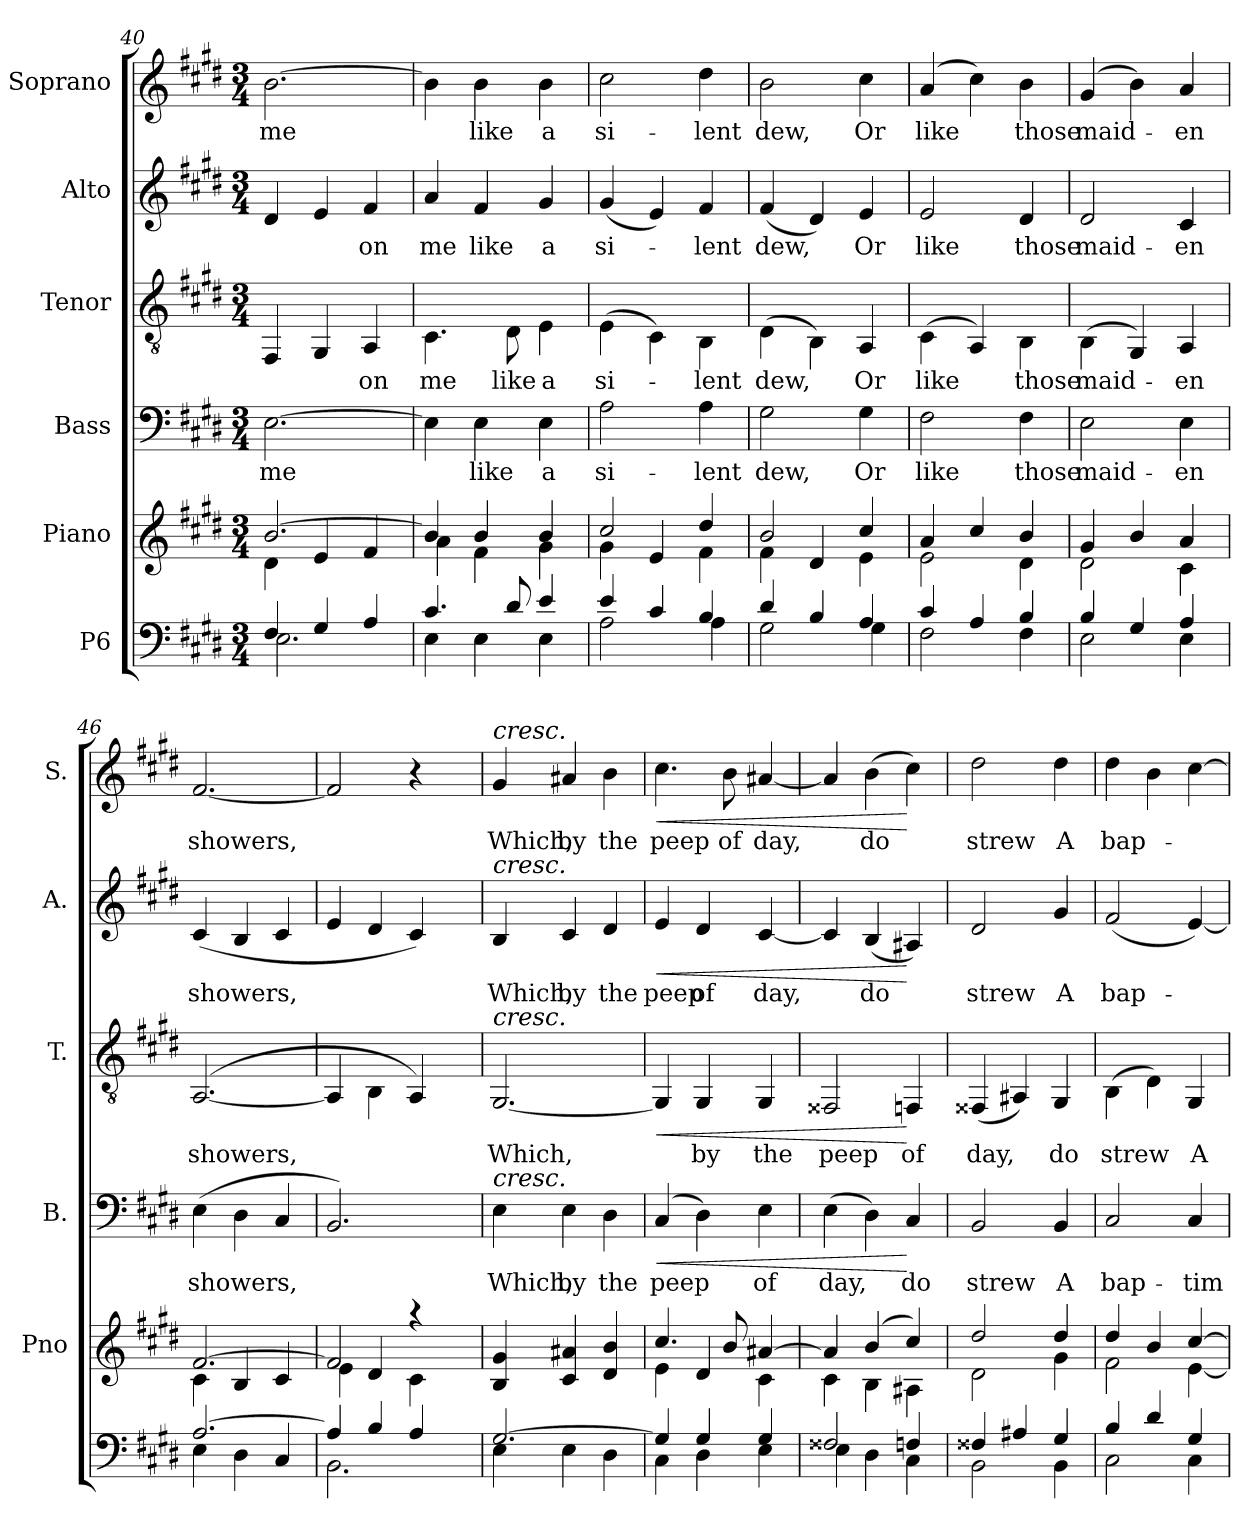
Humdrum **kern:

**kern	**kern	**kern	**text	**dynam	**kern	**text	**dynam	**kern	**text	**dynam	**kern	**text	**dynam
*part6	*part5	*part4	*part4	*part4	*part3	*part3	*part3	*part2	*part2	*part2	*part1	*part1	*part1
*staff6	*staff5	*staff4	*staff4	*staff4	*staff3	*staff3	*staff3	*staff2	*staff2	*staff2	*staff1	*staff1	*staff1
*I"P6	*I"Piano	*I"Bass	*	*	*I"Tenor	*	*	*I"Alto	*	*	*I"Soprano	*	*
*	*I'Pno	*I'B.	*	*	*I'T.	*	*	*I'A.	*	*	*I'S.	*	*
!!LO:PB:g=z
*clefF4	*clefG2	*clefF4	*	*	*clefGv2	*	*	*clefG2	*	*	*clefG2	*	*
*k[f#c#g#d#]	*k[f#c#g#d#]	*k[f#c#g#d#]	*	*	*k[f#c#g#d#]	*	*	*k[f#c#g#d#]	*	*	*k[f#c#g#d#]	*	*
*E:	*E:	*E:	*	*	*E:	*	*	*E:	*	*	*E:	*	*
*M3/4	*M3/4	*M3/4	*	*	*M3/4	*	*	*M3/4	*	*	*M3/4	*	*
=40	=40	=40	=40	=40	=40	=40	=40	=40	=40	=40	=40	=40	=40
*^	*^	*	*	*	*	*	*	*	*	*	*	*	*
!	!	!	!	!	!LO:LY:b	!	!	!	!	!	!	!	!	!LO:LY:b	!
4F#/	2.E\	[>2.b/	4d#\	[>2.E\	me	.	4FF#/	.	.	4d#/	.	.	[>2.b\	me	.
4G#/	.	.	4e/	.	.	.	4GG#/	.	.	4e/	.	.	.	.	.
!	!	!	!	!	!	!	!	!LO:LY:b	!	!	!LO:LY:b	!	!	!	!
4A/	.	.	4f#/	.	.	.	4AA/	on	.	4f#/	on	.	.	.	.
=41	=41	=41	=41	=41	=41	=41	=41	=41	=41	=41	=41	=41	=41	=41	=41
!	!	!	!	!	!	!	!	!LO:LY:b	!	!	!LO:LY:b	!	!	!	!
4.c#/	4E\	4b/]	4a\	4E\]	.	.	4.C#\	me	.	4a/	me	.	4b\]	.	.
!	!	!	!	!	!LO:LY:b	!	!	!	!	!	!LO:LY:b	!	!	!LO:LY:b	!
.	4E\	4b/	4f#\	4E\	like	.	.	.	.	4f#/	like	.	4b\	like	.
!	!	!	!	!	!	!	!	!LO:LY:b	!	!	!	!	!	!	!
8d#/	.	.	.	.	.	.	8D#\	like	.	.	.	.	.	.	.
!	!	!	!	!	!LO:LY:b	!	!	!LO:LY:b	!	!	!LO:LY:b	!	!	!LO:LY:b	!
4e/	4E\	4b/	4g#\	4E\	a	.	4E\	a	.	4g#/	a	.	4b\	a	.
=42	=42	=42	=42	=42	=42	=42	=42	=42	=42	=42	=42	=42	=42	=42	=42
!	!	!	!	!	!LO:LY:b	!	!	!LO:LY:b	!	!	!LO:LY:b	!	!	!LO:LY:b	!
4e/	2A\	2cc#/	4g#\	2A\	si-	.	(>4E\	si-	.	(<4g#/	si-	.	2cc#\	si-	.
4c#/	.	.	4e/	.	.	.	4C#\)	.	.	4e/)	.	.	.	.	.
!	!	!	!	!	!LO:LY:b	!	!	!LO:LY:b	!	!	!LO:LY:b	!	!	!LO:LY:b	!
4B/	4A\	4dd#/	4f#\	4A\	-lent	.	4BB\	-lent	.	4f#/	-lent	.	4dd#\	-lent	.
=43	=43	=43	=43	=43	=43	=43	=43	=43	=43	=43	=43	=43	=43	=43	=43
!	!	!	!	!	!LO:LY:b	!	!	!LO:LY:b	!	!	!LO:LY:b	!	!	!LO:LY:b	!
4d#/	2G#\	2b/	4f#\	2G#\	dew,	.	(>4D#\	dew,	.	(<4f#/	dew,	.	2b\	dew,	.
4B/	.	.	4d#/	.	.	.	4BB\)	.	.	4d#/)	.	.	.	.	.
!	!	!	!	!	!LO:LY:b	!	!	!LO:LY:b	!	!	!LO:LY:b	!	!	!LO:LY:b	!
4A/	4G#\	4cc#/	4e\	4G#\	Or	.	4AA/	Or	.	4e/	Or	.	4cc#\	Or	.
!!LO:LB:g=z
=44	=44	=44	=44	=44	=44	=44	=44	=44	=44	=44	=44	=44	=44	=44	=44
!	!	!	!	!	!LO:LY:b	!	!	!LO:LY:b	!	!	!LO:LY:b	!	!	!LO:LY:b	!
4c#/	2F#\	4a/	2e\	2F#\	like	.	(>4C#\	like	.	2e/	like	.	(<4a/	like	.
4A/	.	4cc#/	.	.	.	.	4AA/)	.	.	.	.	.	4cc#\)	.	.
!	!	!	!	!	!LO:LY:b	!	!	!LO:LY:b	!	!	!LO:LY:b	!	!	!LO:LY:b	!
4B/	4F#\	4b/	4d#\	4F#\	those	.	4BB\	those	.	4d#/	those	.	4b\	those	.
=45	=45	=45	=45	=45	=45	=45	=45	=45	=45	=45	=45	=45	=45	=45	=45
!	!	!	!	!	!LO:LY:b	!	!	!LO:LY:b	!	!	!LO:LY:b	!	!	!LO:LY:b	!
4B/	2E\	4g#/	2d#\	2E\	maid-	.	(>4BB\	maid-	.	2d#/	maid-	.	(<4g#/	maid-	.
4G#/	.	4b/	.	.	.	.	4GG#/)	.	.	.	.	.	4b\)	.	.
!	!	!	!	!	!LO:LY:b	!	!	!LO:LY:b	!	!	!LO:LY:b	!	!	!LO:LY:b	!
4A/	4E\	4a/	4c#\	4E\	-en	.	4AA/	-en	.	4c#/	-en	.	4a/	-en	.
=46	=46	=46	=46	=46	=46	=46	=46	=46	=46	=46	=46	=46	=46	=46	=46
!	!	!	!	!	!LO:LY:b	!	!	!LO:LY:b	!	!	!LO:LY:b	!	!	!LO:LY:b	!
[>2.A/	4E\	[>2.f#/	4c#\	(>4E\	showers,	.	(<[<2.AA/	showers,	.	(<4c#/	showers,	.	[<2.f#/	showers,	.
.	4D#\	.	4B/	4D#\	.	.	.	.	.	4B/	.	.	.	.	.
.	4C#/	.	4c#/	4C#/	.	.	.	.	.	4c#/	.	.	.	.	.
=47	=47	=47	=47	=47	=47	=47	=47	=47	=47	=47	=47	=47	=47	=47	=47
4A/]	2.BB\	2f#/]	4e\	2.BB/)	.	.	4AA/]	.	.	4e/	.	.	2f#/]	.	.
4B/	.	.	4d#/	.	.	.	4BB\	.	.	4d#/	.	.	.	.	.
4A/	.	4raa	4c#\	.	.	.	4AA/)	.	.	4c#/)	.	.	4r	.	.
=48	=48	=48	=48	=48	=48	=48	=48	=48	=48	=48	=48	=48	=48	=48	=48
!	!	!	!	!	!	!	!	!	!	!	!	!	!LO:TX:a:i:t=cresc.	!	!
!	!	!	!	!	!	!	!	!	!	!LO:TX:a:i:t=cresc.	!	!	!	!	!
!	!	!	!	!	!	!	!LO:TX:a:i:t=cresc.	!	!	!	!	!	!	!	!
!	!	!	!	!LO:TX:a:i:t=cresc.	!	!	!	!	!	!	!	!	!	!	!
!	!	!	!	!	!LO:LY:b	!	!	!LO:LY:b	!	!	!LO:LY:b	!	!	!LO:LY:b	!
*	*	*v	*v	*	*	*	*	*	*	*	*	*	*	*	*
[>2.G#/	4E\	4B/ 4g#/	4E\	Which,	.	[<2.GG#/	Which,	.	4B/	Which,	.	4g#/	Which,	.
!	!	!	!	!LO:LY:b	!	!	!	!	!	!LO:LY:b	!	!	!LO:LY:b	!
.	4E\	4c#/ 4a#X/	4E\	by	.	.	.	.	4c#/	by	.	4a#X/	by	.
!	!	!	!	!LO:LY:b	!	!	!	!	!	!LO:LY:b	!	!	!LO:LY:b	!
.	4D#\	4d#/ 4b/	4D#\	the	.	.	.	.	4d#/	the	.	4b\	the	.
!!LO:PB:g=z
=49	=49	=49	=49	=49	=49	=49	=49	=49	=49	=49	=49	=49	=49	=49
*	*	*^	*	*	*	*	*	*	*	*	*	*	*	*
!	!	!	!	!	!LO:LY:b	!LO:HP:b	!	!	!LO:HP:b	!	!LO:LY:b	!LO:HP:b	!	!LO:LY:b	!LO:HP:b
4G#/]	4C#\	4.cc#/	4e\	(<4C#/	peep	<	4GG#/]	.	<	4e/	peep	<	4.cc#\	peep	<
!	!	!	!	!	!	!	!	!LO:LY:b	!	!	!LO:LY:b	!	!	!	!
4G#/	4D#\	.	4d#/	4D#\)	.	.	4GG#/	by	.	4d#/	of	.	.	.	.
!	!	!	!	!	!	!	!	!	!	!	!	!	!	!LO:LY:b	!
.	.	8b/	.	.	.	.	.	.	.	.	.	.	8b\	of	.
!	!	!	!	!	!LO:LY:b	!	!	!LO:LY:b	!	!	!LO:LY:b	!	!	!LO:LY:b	!
4G#/	4E\	[>4a#X/	4c#\	4E\	of	.	4GG#/	the	.	[<4c#/	day,	.	[<4a#X/	day,	.
=50	=50	=50	=50	=50	=50	=50	=50	=50	=50	=50	=50	=50	=50	=50	=50
!	!	!	!	!	!LO:LY:b	!	!	!LO:LY:b	!	!	!	!	!	!	!
2F##X/	4E\	4a#/]	4c#\	(>4E\	day,	.	2FF##X/	peep	.	4c#/]	.	.	4a#/]	.	.
!	!	!	!	!	!	!	!	!	!	!	!LO:LY:b	!	!	!LO:LY:b	!
.	4D#\	(4b/	4B\	4D#\)	.	.	.	.	.	(<4B/	do	.	(>4b\	do	.
!	!	!	!	!	!LO:LY:b	!	!	!LO:LY:b	!	!	!	!	!	!	!
4F/	4C#\	4cc#/)	4A#X\	4C#/	do	[	4FF/	of	[	4A#X/)	.	[	4cc#\)	.	[
=51	=51	=51	=51	=51	=51	=51	=51	=51	=51	=51	=51	=51	=51	=51	=51
!	!	!	!	!	!LO:LY:b	!	!	!LO:LY:b	!	!	!LO:LY:b	!	!	!LO:LY:b	!
4F##X/	2BB\	2dd#/	2d#\	2BB/	strew	.	(<4FF##X/	day,	.	2d#/	strew	.	2dd#\	strew	.
4A#X/	.	.	.	.	.	.	4AA#X/)	.	.	.	.	.	.	.	.
!	!	!	!	!	!LO:LY:b	!	!	!LO:LY:b	!	!	!LO:LY:b	!	!	!LO:LY:b	!
4G#/	4BB\	4dd#/	4g#\	4BB/	A	.	4GG#/	do	.	4g#/	A	.	4dd#\	A	.
=52	=52	=52	=52	=52	=52	=52	=52	=52	=52	=52	=52	=52	=52	=52	=52
!	!	!	!	!	!LO:LY:b	!	!	!LO:LY:b	!	!	!LO:LY:b	!	!	!LO:LY:b	!
4B/	2C#\	4dd#/	2f#\	2C#/	bap-	.	(>4BB\	strew	.	(<2f#/	bap-	.	4dd#\	bap-	.
4d#/	.	4b/	.	.	.	.	4D#\)	.	.	.	.	.	4b\	.	.
!	!	!	!	!	!LO:LY:b	!	!	!LO:LY:b	!	!	!	!	!	!	!
4G#/	4C#\	[>4cc#/	[<4e\	4C#/	-tim	.	4GG#/	A	.	[<4e/)	.	.	[>4cc#\	.	.
*v	*v	*	*	*	*	*	*	*	*	*	*	*	*	*	*
*	*v	*v	*	*	*	*	*	*	*	*	*	*	*	*
=	=	=	=	=	=	=	=	=	=	=	=	=	=
*-	*-	*-	*-	*-	*-	*-	*-	*-	*-	*-	*-	*-	*-
